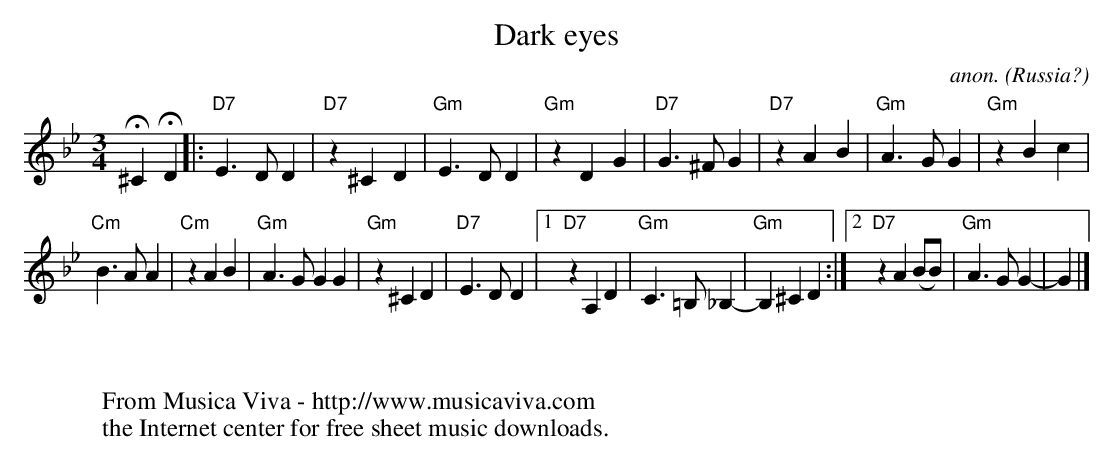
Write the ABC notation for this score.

X:1
T:Dark eyes
C:anon.
O:Russia?
M:3/4
L:1/4
K:Gm
H^CHD|:"D7"E>DD|"D7"z^CD|"Gm"E>DD|"Gm"zDG|"D7"G>^FG|"D7"zAB|"Gm"A>GG|"Gm"zBc|
"Cm"B>AA|"Cm"zAB|"Gm"A>GGG|"Gm"z^CD|"D7"E>DD|[1"D7"zA,D|"Gm"C>=B,_B,-|"Gm"B,^CD:|[2"D7"zA(B/B/)|"Gm"A>GG-|G|]
W:
W:
W:  From Musica Viva - http://www.musicaviva.com
W:  the Internet center for free sheet music downloads.
